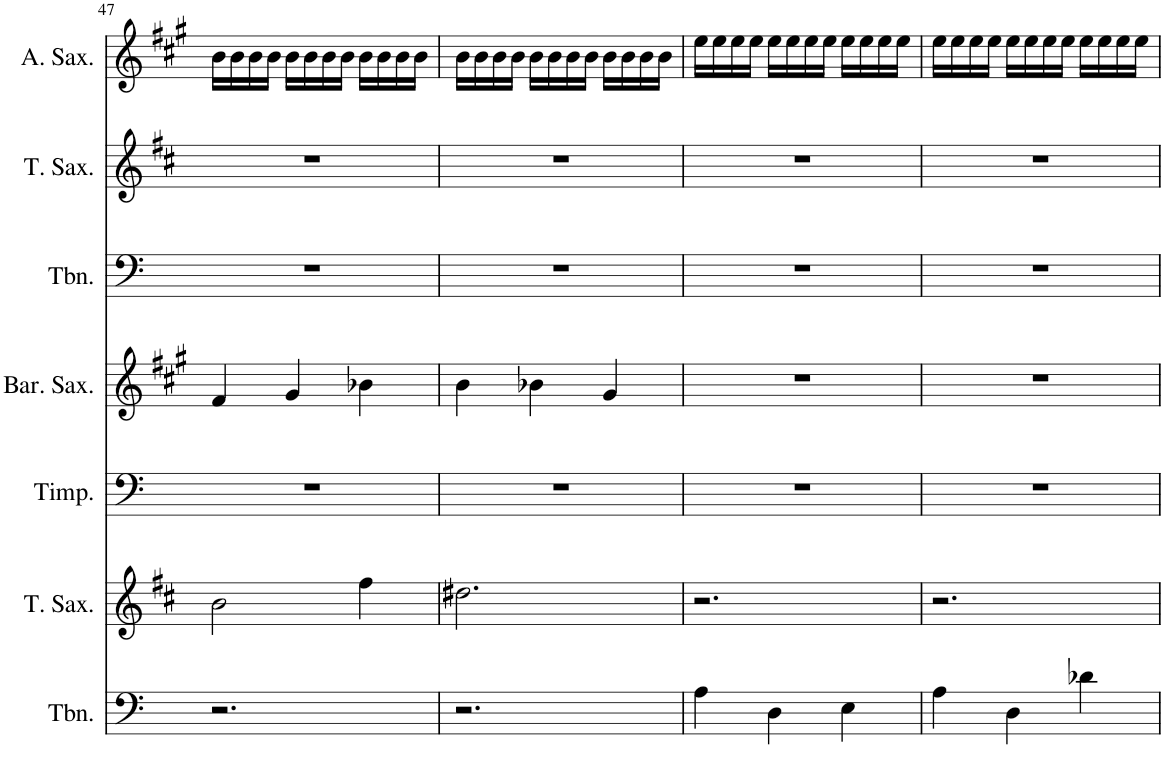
**kern	**kern	**kern	**kern	**kern	**kern	**kern
*part7	*part6	*part5	*part4	*part3	*part2	*part1
*staff7	*staff6	*staff5	*staff4	*staff3	*staff2	*staff1
*I"Trombone	*I"Tenor Saxophone	*I"Timpani	*I"Baritone Saxophone	*I"Trombone	*I"Tenor Saxophone	*I"Alto Saxophone
*I'Tbn.	*I'T. Sax.	*I'Timp.	*I'Bar. Sax.	*I'Tbn.	*I'T. Sax.	*I'A. Sax.
!!LO:PB:g=z
*clefF4	*clefG2	*clefF4	*clefG2	*clefF4	*clefG2	*clefG2
*	*Trd8c14	*	*Trd12c21	*	*Trd8c14	*Trd5c9
*k[]	*k[f#c#]	*k[]	*k[f#c#g#]	*k[]	*k[f#c#]	*k[f#c#g#]
*M3/4	*M3/4	*M3/4	*M3/4	*M3/4	*M3/4	*M3/4
=47	=47	=47	=47	=47	=47	=47
2.r	2b\	2.r	4f#/	2.r	2.r	16b\LL
.	.	.	.	.	.	16b\
.	.	.	.	.	.	16b\
.	.	.	.	.	.	16b\JJ
.	.	.	4g#/	.	.	16b\LL
.	.	.	.	.	.	16b\
.	.	.	.	.	.	16b\
.	.	.	.	.	.	16b\JJ
.	4ff#\	.	4b-X\	.	.	16b\LL
.	.	.	.	.	.	16b\
.	.	.	.	.	.	16b\
.	.	.	.	.	.	16b\JJ
=48	=48	=48	=48	=48	=48	=48
2.r	2.dd#X\	2.r	4b\	2.r	2.r	16b\LL
.	.	.	.	.	.	16b\
.	.	.	.	.	.	16b\
.	.	.	.	.	.	16b\JJ
.	.	.	4b-X\	.	.	16b\LL
.	.	.	.	.	.	16b\
.	.	.	.	.	.	16b\
.	.	.	.	.	.	16b\JJ
.	.	.	4g#/	.	.	16b\LL
.	.	.	.	.	.	16b\
.	.	.	.	.	.	16b\
.	.	.	.	.	.	16b\JJ
=49	=49	=49	=49	=49	=49	=49
4A\	2.r	2.r	2.r	2.r	2.r	16ee\LL
.	.	.	.	.	.	16ee\
.	.	.	.	.	.	16ee\
.	.	.	.	.	.	16ee\JJ
4D\	.	.	.	.	.	16ee\LL
.	.	.	.	.	.	16ee\
.	.	.	.	.	.	16ee\
.	.	.	.	.	.	16ee\JJ
4E\	.	.	.	.	.	16ee\LL
.	.	.	.	.	.	16ee\
.	.	.	.	.	.	16ee\
.	.	.	.	.	.	16ee\JJ
=50	=50	=50	=50	=50	=50	=50
4A\	2.r	2.r	2.r	2.r	2.r	16ee\LL
.	.	.	.	.	.	16ee\
.	.	.	.	.	.	16ee\
.	.	.	.	.	.	16ee\JJ
4D\	.	.	.	.	.	16ee\LL
.	.	.	.	.	.	16ee\
.	.	.	.	.	.	16ee\
.	.	.	.	.	.	16ee\JJ
4d-X\	.	.	.	.	.	16ee\LL
.	.	.	.	.	.	16ee\
.	.	.	.	.	.	16ee\
.	.	.	.	.	.	16ee\JJ
=	=	=	=	=	=	=
*-	*-	*-	*-	*-	*-	*-
